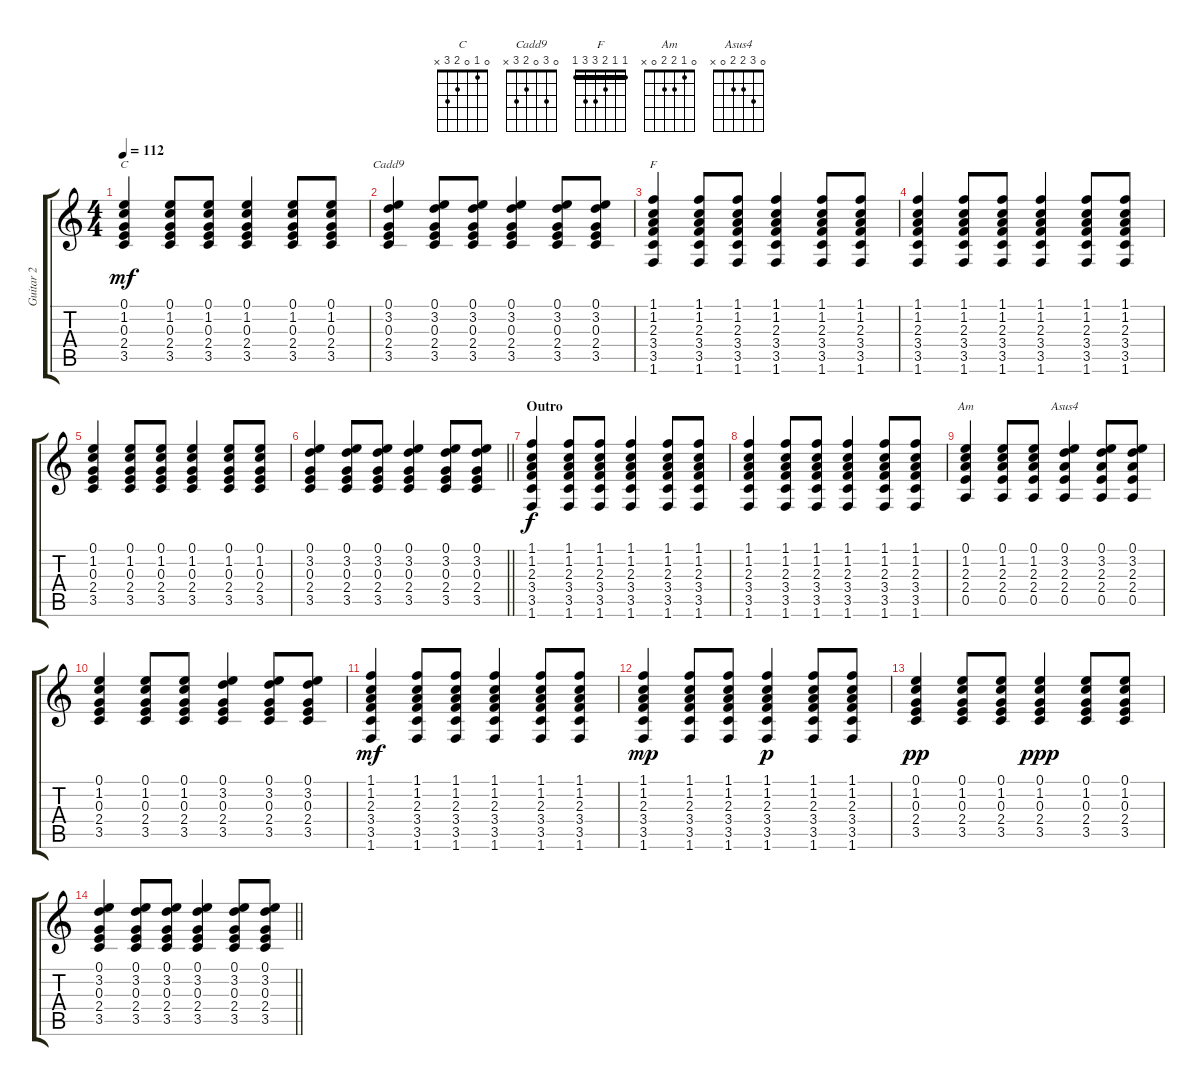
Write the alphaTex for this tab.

\track ("Guitar 2" "Guitar 2") {instrument acousticguitarsteel}
\staff {score tabs}
\tuning (E4 B3 G3 D3 A2 E2) {hide}
\chord ("C" 0 1 0 2 3 x)
\chord ("Cadd9" 0 3 0 2 3 x)
\chord ("F" 1 1 2 3 3 1) {barre 1}
\chord ("Am" 0 1 2 2 0 x)
\chord ("Asus4" 0 3 2 2 0 x)
\ts (4 4)
\tempo 112
\clef g2
\ks c
(0.1 1.2 0.3 2.4 3.5).4{ch "C" dy mf} (0.1 1.2 0.3 2.4 3.5).8 (0.1 1.2 0.3 2.4 3.5).8 (0.1 1.2 0.3 2.4 3.5).4 (0.1 1.2 0.3 2.4 3.5).8 (0.1 1.2 0.3 2.4 3.5).8 |
(0.1 3.2 0.3 2.4 3.5).4{ch "Cadd9"} (0.1 3.2 0.3 2.4 3.5).8 (0.1 3.2 0.3 2.4 3.5).8 (0.1 3.2 0.3 2.4 3.5).4 (0.1 3.2 0.3 2.4 3.5).8 (0.1 3.2 0.3 2.4 3.5).8 |
(1.1 1.2 2.3 3.4 3.5 1.6).4{ch "F"} (1.1 1.2 2.3 3.4 3.5 1.6).8 (1.1 1.2 2.3 3.4 3.5 1.6).8 (1.1 1.2 2.3 3.4 3.5 1.6).4 (1.1 1.2 2.3 3.4 3.5 1.6).8 (1.1 1.2 2.3 3.4 3.5 1.6).8 |
(1.1 1.2 2.3 3.4 3.5 1.6).4 (1.1 1.2 2.3 3.4 3.5 1.6).8 (1.1 1.2 2.3 3.4 3.5 1.6).8 (1.1 1.2 2.3 3.4 3.5 1.6).4 (1.1 1.2 2.3 3.4 3.5 1.6).8 (1.1 1.2 2.3 3.4 3.5 1.6).8 |
(0.1 1.2 0.3 2.4 3.5).4 (0.1 1.2 0.3 2.4 3.5).8 (0.1 1.2 0.3 2.4 3.5).8 (0.1 1.2 0.3 2.4 3.5).4 (0.1 1.2 0.3 2.4 3.5).8 (0.1 1.2 0.3 2.4 3.5).8 |
\barLineRight lightlight
(0.1 3.2 0.3 2.4 3.5).4 (0.1 3.2 0.3 2.4 3.5).8 (0.1 3.2 0.3 2.4 3.5).8 (0.1 3.2 0.3 2.4 3.5).4 (0.1 3.2 0.3 2.4 3.5).8 (0.1 3.2 0.3 2.4 3.5).8 |
\section ("" "Outro")
(1.1 1.2 2.3 3.4 3.5 1.6).4{dy f} (1.1 1.2 2.3 3.4 3.5 1.6).8 (1.1 1.2 2.3 3.4 3.5 1.6).8 (1.1 1.2 2.3 3.4 3.5 1.6).4 (1.1 1.2 2.3 3.4 3.5 1.6).8 (1.1 1.2 2.3 3.4 3.5 1.6).8 |
(1.1 1.2 2.3 3.4 3.5 1.6).4 (1.1 1.2 2.3 3.4 3.5 1.6).8 (1.1 1.2 2.3 3.4 3.5 1.6).8 (1.1 1.2 2.3 3.4 3.5 1.6).4 (1.1 1.2 2.3 3.4 3.5 1.6).8 (1.1 1.2 2.3 3.4 3.5 1.6).8 |
(0.1 1.2 2.3 2.4 0.5).4{ch "Am"} (0.1 1.2 2.3 2.4 0.5).8 (0.1 1.2 2.3 2.4 0.5).8 (0.1 3.2 2.3 2.4 0.5).4{ch "Asus4"} (0.1 3.2 2.3 2.4 0.5).8 (0.1 3.2 2.3 2.4 0.5).8 |
(0.1 1.2 0.3 2.4 3.5).4 (0.1 1.2 0.3 2.4 3.5).8 (0.1 1.2 0.3 2.4 3.5).8 (0.1 3.2 0.3 2.4 3.5).4 (0.1 3.2 0.3 2.4 3.5).8 (0.1 3.2 0.3 2.4 3.5).8 |
(1.1 1.2 2.3 3.4 3.5 1.6).4{dy mf} (1.1 1.2 2.3 3.4 3.5 1.6).8 (1.1 1.2 2.3 3.4 3.5 1.6).8 (1.1 1.2 2.3 3.4 3.5 1.6).4 (1.1 1.2 2.3 3.4 3.5 1.6).8 (1.1 1.2 2.3 3.4 3.5 1.6).8 |
(1.1 1.2 2.3 3.4 3.5 1.6).4{dy mp} (1.1 1.2 2.3 3.4 3.5 1.6).8 (1.1 1.2 2.3 3.4 3.5 1.6).8 (1.1 1.2 2.3 3.4 3.5 1.6).4{dy p} (1.1 1.2 2.3 3.4 3.5 1.6).8 (1.1 1.2 2.3 3.4 3.5 1.6).8 |
(0.1 1.2 0.3 2.4 3.5).4{dy pp} (0.1 1.2 0.3 2.4 3.5).8 (0.1 1.2 0.3 2.4 3.5).8 (0.1 1.2 0.3 2.4 3.5).4{dy ppp} (0.1 1.2 0.3 2.4 3.5).8 (0.1 1.2 0.3 2.4 3.5).8 |
\barLineRight lightlight
(0.1 3.2 0.3 2.4 3.5).4 (0.1 3.2 0.3 2.4 3.5).8 (0.1 3.2 0.3 2.4 3.5).8 (0.1 3.2 0.3 2.4 3.5).4 (0.1 3.2 0.3 2.4 3.5).8 (0.1 3.2 0.3 2.4 3.5).8
